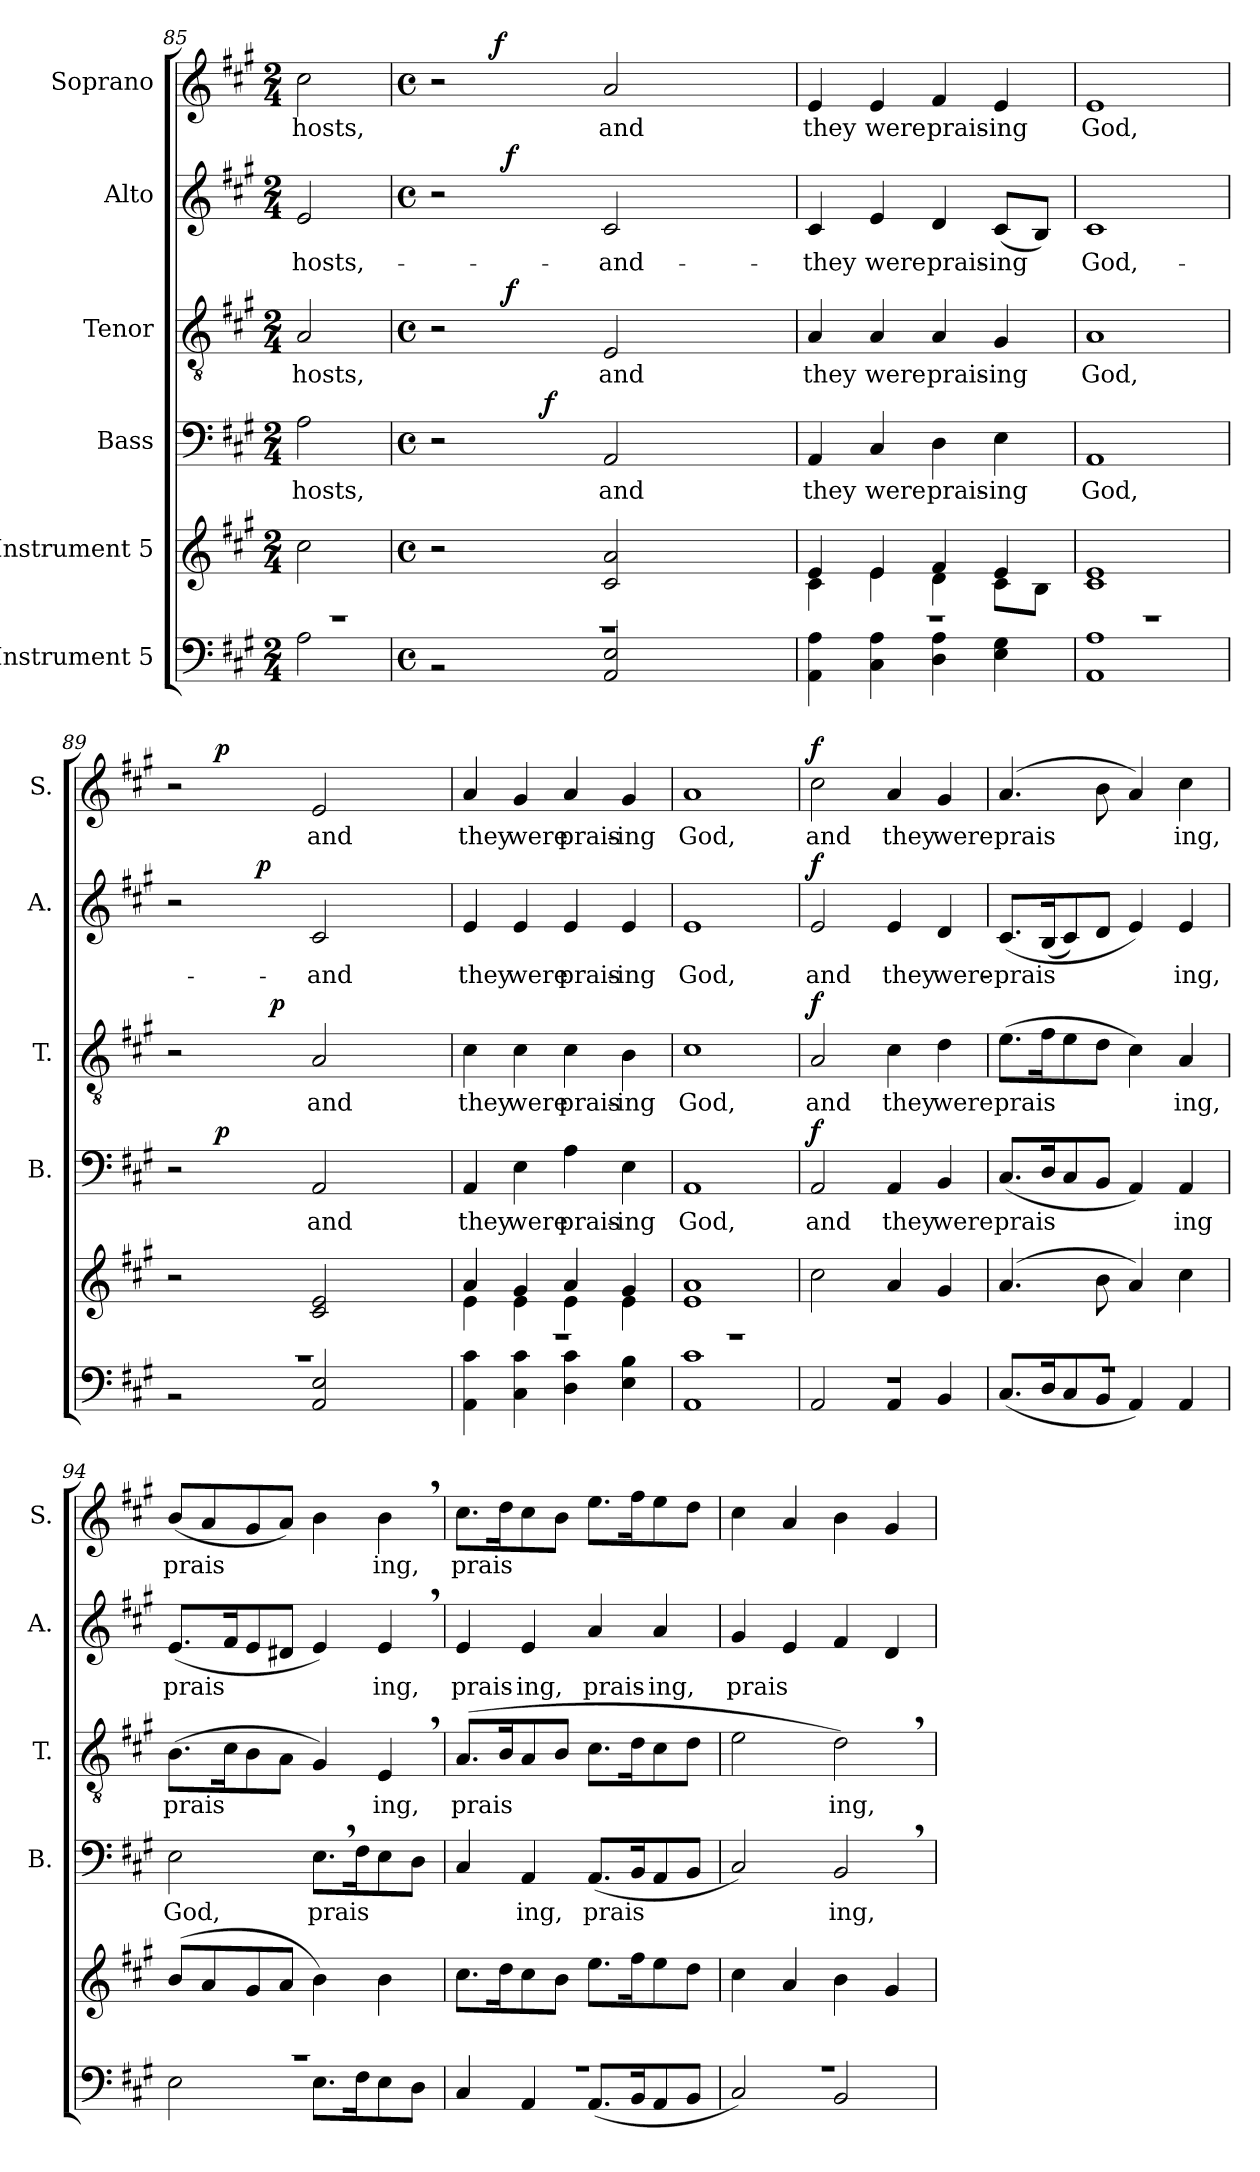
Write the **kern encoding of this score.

**kern	**kern	**kern	**text	**dynam	**kern	**text	**dynam	**kern	**text	**dynam	**kern	**text	**dynam
*part6	*part5	*part4	*part4	*part4	*part3	*part3	*part3	*part2	*part2	*part2	*part1	*part1	*part1
*staff6	*staff5	*staff4	*staff4	*staff4	*staff3	*staff3	*staff3	*staff2	*staff2	*staff2	*staff1	*staff1	*staff1
*I"Instrument 5	*I"Instrument 5	*I"Bass	*	*	*I"Tenor	*	*	*I"Alto	*	*	*I"Soprano	*	*
*	*	*I'B.	*	*	*I'T.	*	*	*I'A.	*	*	*I'S.	*	*
*clefF4	*clefG2	*clefF4	*	*	*clefGv2	*	*	*clefG2	*	*	*clefG2	*	*
*k[f#c#g#]	*k[f#c#g#]	*k[f#c#g#]	*	*	*k[f#c#g#]	*	*	*k[f#c#g#]	*	*	*k[f#c#g#]	*	*
*A:	*A:	*A:	*	*	*A:	*	*	*A:	*	*	*A:	*	*
*M2/4	*M2/4	*M2/4	*	*	*M2/4	*	*	*M2/4	*	*	*M2/4	*	*
=85	=85	=85	=85	=85	=85	=85	=85	=85	=85	=85	=85	=85	=85
*^	*	*	*	*	*	*	*	*	*	*	*	*	*
!	!	!	!	!LO:LY:b:cj	!	!	!LO:LY:b:cj	!	!	!LO:LY:b:cj	!	!	!LO:LY:b:cj	!
2r	2A\	2cc#\	2A\	hosts,	.	2A/	hosts,	.	2e/	hosts,-	.	2cc#\	hosts,	.
=86	=86	=86	=86	=86	=86	=86	=86	=86	=86	=86	=86	=86	=86	=86
*M4/4	*	*M4/4	*M4/4	*	*	*M4/4	*	*	*M4/4	*	*	*M4/4	*	*
*met(c)	*	*met(c)	*met(c)	*	*	*met(c)	*	*	*met(c)	*	*	*met(c)	*	*
*	*	*	*^	*	*	*^	*	*	*^	*	*	*^	*	*
*	*	*	*	*	*	*	*	*	*	*	*	*	*	*	*	*^	*	*
1r	2r	2r	2r	4ryy	.	.	2r	8.ryy	.	.	2r	8.ryy	.	.	2r	8ryy	2ryy	.	.
.	.	.	.	.	.	.	.	.	.	.	.	.	.	.	.	32.ryy	.	.	.
!	!	!	!	!	!	!	!	!	!	!	!	!	!	!	!	!	!	!	!LO:DY:a
.	.	.	.	.	.	.	.	.	.	.	.	.	.	.	.	2ryy	.	.	f
!	!	!	!	!	!	!	!	!	!	!LO:DY:a	!	!	!	!LO:DY:a	!	!	!	!	!
.	.	.	.	.	.	.	.	2ryy	.	f	.	2ryy	.	f	.	.	.	.	.
.	.	.	.	64ryy	.	.	.	.	.	.	.	.	.	.	.	.	.	.	.
!	!	!	!	!	!	!LO:DY:a	!	!	!	!	!	!	!	!	!	!	!	!	!
.	.	.	.	2ryy	.	f	.	.	.	.	.	.	.	.	.	.	.	.	.
!	!	!	!	!	!LO:LY:b:cj	!	!	!	!LO:LY:b:cj	!	!	!	!LO:LY:b:cj	!	!	!	!	!LO:LY:b:cj	!
.	2E/ 2AA/	2c#/ 2a/	2AA/	.	and	.	2E/	.	and	.	2c#/	.	-and-	.	2a/	.	64ryy	and	.
*	*	*	*	*	*	*	*	*	*	*	*	*	*	*	*MM60	*	*	*	*
.	.	.	.	.	.	.	.	.	.	.	.	.	.	.	.	.	4ryy	.	.
.	.	.	.	.	.	.	.	.	.	.	.	.	.	.	.	4ryy	.	.	.
.	.	.	.	.	.	.	.	4ryy	.	.	.	4ryy	.	.	.	.	.	.	.
.	.	.	.	8...ryy	.	.	.	.	.	.	.	.	.	.	.	.	8...ryy	.	.
.	.	.	.	.	.	.	.	.	.	.	.	.	.	.	.	16ryy	.	.	.
.	.	.	.	.	.	.	.	16ryy	.	.	.	16ryy	.	.	.	.	.	.	.
.	.	.	.	.	.	.	.	.	.	.	.	.	.	.	.	64ryy	.	.	.
=87	=87	=87	=87	=87	=87	=87	=87	=87	=87	=87	=87	=87	=87	=87	=87	=87	=87	=87	=87
*	*	*^	*	*	*	*	*	*	*	*	*	*	*	*	*	*	*	*	*
!	!	!	!	!	!	!LO:LY:b:cj	!	!	!	!LO:LY:b:cj	!	!	!	!LO:LY:b:cj	!	!	!	!	!LO:LY:b:cj	!
*	*	*	*	*v	*v	*	*	*	*	*	*	*v	*v	*	*	*v	*v	*v	*	*
*	*	*	*	*	*	*	*v	*v	*	*	*	*	*	*	*	*
1r	4A\ 4AA\	4e/	4c#\	4AA/	they	.	4A/	they	.	4c#/	-they	.	4e/	they	.
!	!	!	!	!	!LO:LY:b:cj	!	!	!LO:LY:b:cj	!	!	!LO:LY:b:cj	!	!	!LO:LY:b:cj	!
.	4A\ 4C#\	4e/	4e\	4C#/	were	.	4A/	were	.	4e/	were	.	4e/	were	.
!	!	!	!	!	!LO:LY:b:cj	!	!	!LO:LY:b:cj	!	!	!LO:LY:b:cj	!	!	!LO:LY:b:cj	!
.	4A\ 4D\	4f#/	4d\	4D\	prais-	.	4A/	prais-	.	4d/	prais-	.	4f#/	prais-	.
!	!	!	!	!	!LO:LY:b:cj	!	!	!LO:LY:b:cj	!	!	!LO:LY:b:cj	!	!	!LO:LY:b:cj	!
.	4E\ 4G#\	4e/	8c#\L	4E\	-ing	.	4G#/	-ing	.	(>8c#/L	-ing-	.	4e/	-ing	.
!	!	!	!	!	!	!	!	!	!	!	!LO:LY:b:cj	!	!	!	!
.	.	.	8B\J	.	.	.	.	.	.	8B/J)	--	.	.	.	.
=88	=88	=88	=88	=88	=88	=88	=88	=88	=88	=88	=88	=88	=88	=88	=88
!	!	!	!	!	!LO:LY:b:cj	!	!	!LO:LY:b:cj	!	!	!LO:LY:b:cj	!	!	!LO:LY:b:cj	!
*	*	*v	*v	*	*	*	*	*	*	*	*	*	*	*	*
1r	1A 1AA	1c# 1e	1AA	God,	.	1A	God,	.	1c#	-God,-	.	1e	God,	.
=89	=89	=89	=89	=89	=89	=89	=89	=89	=89	=89	=89	=89	=89	=89
*	*	*	*^	*	*	*^	*	*	*^	*	*	*^	*	*
1r	2r	2r	2r	8ryy	.	.	2r	4ryy	.	.	2r	4ryy	.	.	2r	8ryy	.	.
.	.	.	.	32ryy	.	.	.	.	.	.	.	.	.	.	.	32ryy	.	.
!	!	!	!	!	!	!LO:DY:a	!	!	!	!	!	!	!	!	!	!	!	!LO:DY:a
.	.	.	.	2ryy	.	p	.	.	.	.	.	.	.	.	.	2ryy	.	p
.	.	.	.	.	.	.	.	16ryy	.	.	.	32ryy	.	.	.	.	.	.
!	!	!	!	!	!	!	!	!	!	!	!	!	!	!LO:DY:a	!	!	!	!
.	.	.	.	.	.	.	.	.	.	.	.	2ryy	.	p	.	.	.	.
!	!	!	!	!	!	!	!	!	!	!LO:DY:a	!	!	!	!	!	!	!	!
.	.	.	.	.	.	.	.	2ryy	.	p	.	.	.	.	.	.	.	.
!	!	!	!	!	!LO:LY:b:cj	!	!	!	!LO:LY:b:cj	!	!	!	!LO:LY:b:cj	!	!	!	!LO:LY:b:cj	!
.	2E/ 2AA/	2c#/ 2e/	2AA/	.	and	.	2A/	.	and	.	2c#/	.	-and	.	2e/	.	and	.
.	.	.	.	4ryy	.	.	.	.	.	.	.	.	.	.	.	4ryy	.	.
.	.	.	.	.	.	.	.	.	.	.	.	8..ryy	.	.	.	.	.	.
.	.	.	.	.	.	.	.	8.ryy	.	.	.	.	.	.	.	.	.	.
.	.	.	.	16.ryy	.	.	.	.	.	.	.	.	.	.	.	16.ryy	.	.
!!LO:PB:g=z
=90	=90	=90	=90	=90	=90	=90	=90	=90	=90	=90	=90	=90	=90	=90	=90	=90	=90	=90
*	*	*^	*	*	*	*	*	*	*	*	*	*	*	*	*	*	*	*
!	!	!	!	!	!	!LO:LY:b:cj	!	!	!	!LO:LY:b:cj	!	!	!	!LO:LY:b:cj	!	!	!	!LO:LY:b:cj	!
*	*	*	*	*v	*v	*	*	*	*	*	*	*v	*v	*	*	*v	*v	*	*
*	*	*	*	*	*	*	*v	*v	*	*	*	*	*	*	*	*
1r	4AA\ 4c#\	4a/	4e\	4AA/	they	.	4c#\	they	.	4e/	they	.	4a/	they	.
!	!	!	!	!	!LO:LY:b:cj	!	!	!LO:LY:b:cj	!	!	!LO:LY:b:cj	!	!	!LO:LY:b:cj	!
.	4C#\ 4c#\	4g#/	4e\	4E\	were	.	4c#\	were	.	4e/	were	.	4g#/	were	.
!	!	!	!	!	!LO:LY:b:cj	!	!	!LO:LY:b:cj	!	!	!LO:LY:b:cj	!	!	!LO:LY:b:cj	!
.	4c#\ 4D\	4a/	4e\	4A\	prais-	.	4c#\	prais-	.	4e/	prais-	.	4a/	prais-	.
!	!	!	!	!	!LO:LY:b:cj	!	!	!LO:LY:b:cj	!	!	!LO:LY:b:cj	!	!	!LO:LY:b:cj	!
.	4B\ 4E\	4g#/	4e\	4E\	-ing	.	4B\	-ing	.	4e/	-ing	.	4g#/	-ing	.
=91	=91	=91	=91	=91	=91	=91	=91	=91	=91	=91	=91	=91	=91	=91	=91
!	!	!	!	!	!LO:LY:b:cj	!	!	!LO:LY:b:cj	!	!	!LO:LY:b:cj	!	!	!LO:LY:b:cj	!
*	*	*v	*v	*	*	*	*	*	*	*	*	*	*	*	*
1r	1c# 1AA	1e 1a	1AA	God,	.	1c#	God,	.	1e	God,	.	1a	God,	.
=92	=92	=92	=92	=92	=92	=92	=92	=92	=92	=92	=92	=92	=92	=92
!	!	!	!	!LO:LY:b:cj	!LO:DY:a	!	!LO:LY:b:cj	!LO:DY:a	!	!LO:LY:b:cj	!LO:DY:a	!	!LO:LY:b:cj	!LO:DY:a
1r	2AA/	2cc#\	2AA/	and	f	2A/	and	f	2e/	and	f	2cc#\	and	f
!	!	!	!	!LO:LY:b:cj	!	!	!LO:LY:b:cj	!	!	!LO:LY:b:cj	!	!	!LO:LY:b:cj	!
.	4AA/	4a/	4AA/	they	.	4c#\	they	.	4e/	they	.	4a/	they	.
!	!	!	!	!LO:LY:b:cj	!	!	!LO:LY:b:cj	!	!	!LO:LY:b:cj	!	!	!LO:LY:b:cj	!
.	4BB/	4g#/	4BB/	were	.	4d\	were	.	4d/	were-	.	4g#/	were	.
=93	=93	=93	=93	=93	=93	=93	=93	=93	=93	=93	=93	=93	=93	=93
!	!	!	!	!LO:LY:b:cj	!	!	!LO:LY:b:cj	!	!	!LO:LY:b:cj	!	!	!LO:LY:b:cj	!
1r	(<8.C#/L	(>4.a/	(<8.C#/L	prais-	.	(>8.e\L	prais-	.	(>8.c#/L	-prais-	.	(>4.a/	prais-	.
!	!	!	!	!LO:LY:b:cj	!	!	!LO:LY:b:cj	!	!	!LO:LY:b:cj	!	!	!	!
.	16D/	.	16D/	--	.	16f#\	--	.	(>16B/	--	.	.	.	.
!	!	!	!	!LO:LY:b:cj	!	!	!LO:LY:b:cj	!	!	!LO:LY:b:cj	!	!	!	!
.	8C#/	.	8C#/	--	.	8e\	--	.	8c#/)	--	.	.	.	.
!	!	!	!	!LO:LY:b:cj	!	!	!LO:LY:b:cj	!	!	!LO:LY:b:cj	!	!	!LO:LY:b:cj	!
.	8BB/J	8b\	8BB/J	--	.	8d\J	--	.	8d/J	--	.	8b\	--	.
!	!	!	!	!LO:LY:b:cj	!	!	!LO:LY:b:cj	!	!	!LO:LY:b:cj	!	!	!LO:LY:b:cj	!
.	4AA/)	4a/)	4AA/)	--	.	4c#\)	--	.	4e/)	--	.	4a/)	--	.
!	!	!	!	!LO:LY:b:cj	!	!	!LO:LY:b:cj	!	!	!LO:LY:b:cj	!	!	!LO:LY:b:cj	!
.	4AA/	4cc#\	4AA/	-ing	.	4A/	-ing,	.	4e/	-ing,	.	4cc#\	-ing,	.
=94	=94	=94	=94	=94	=94	=94	=94	=94	=94	=94	=94	=94	=94	=94
!	!	!	!	!LO:LY:b:cj	!	!	!LO:LY:b:cj	!	!	!LO:LY:b:cj	!	!	!LO:LY:b:cj	!
1r	2E\	(>8b/L	2E\	God,	.	(>8.B\L	prais-	.	(>8.e/L	prais-	.	(>8b/L	prais-	.
!	!	!	!	!	!	!	!	!	!	!	!	!	!LO:LY:b:cj	!
.	.	8a/	.	.	.	.	.	.	.	.	.	8a/	--	.
!	!	!	!	!	!	!	!LO:LY:b:cj	!	!	!LO:LY:b:cj	!	!	!	!
.	.	.	.	.	.	16c#\	--	.	16f#/	--	.	.	.	.
!	!	!	!	!	!	!	!LO:LY:b:cj	!	!	!LO:LY:b:cj	!	!	!LO:LY:b:cj	!
.	.	8g#/	.	.	.	8B\	--	.	8e/	--	.	8g#/	--	.
!	!	!	!	!	!	!	!LO:LY:b:cj	!	!	!LO:LY:b:cj	!	!	!LO:LY:b:cj	!
.	.	8a/J	.	.	.	8A\J	--	.	8d#X/J	--	.	8a/J)	--	.
!	!	!	!	!LO:LY:b:cj	!	!	!LO:LY:b:cj	!	!	!LO:LY:b:cj	!	!	!LO:LY:b:cj	!
.	8.E\L	4b\)	8.E,>\L	prais-	.	4G#/)	--	.	4e/)	--	.	4b\	--	.
!	!	!	!	!LO:LY:b:cj	!	!	!	!	!	!	!	!	!	!
.	16F#\	.	16F#\	--	.	.	.	.	.	.	.	.	.	.
!	!	!	!	!LO:LY:b:cj	!	!	!LO:LY:b:cj	!	!	!LO:LY:b:cj	!	!	!LO:LY:b:cj	!
.	8E\	4b\	8E\	--	.	4E,>/	-ing,	.	4e,>/	-ing,	.	4b,>\	-ing,	.
!	!	!	!	!LO:LY:b:cj	!	!	!	!	!	!	!	!	!	!
.	8D\J	.	8D\J	--	.	.	.	.	.	.	.	.	.	.
!!LO:PB:g=z
=95	=95	=95	=95	=95	=95	=95	=95	=95	=95	=95	=95	=95	=95	=95
!	!	!	!	!LO:LY:b:cj	!	!	!LO:LY:b:cj	!	!	!LO:LY:b:cj	!	!	!LO:LY:b:cj	!
1r	4C#/	8.cc#\L	4C#/	--	.	(>8.A/L	prais-	.	4e/	prais-	.	8.cc#\L	prais-	.
!	!	!	!	!	!	!	!LO:LY:b:cj	!	!	!	!	!	!LO:LY:b:cj	!
.	.	16dd\	.	.	.	16B/	--	.	.	.	.	16dd\	--	.
!	!	!	!	!LO:LY:b:cj	!	!	!LO:LY:b:cj	!	!	!LO:LY:b:cj	!	!	!LO:LY:b:cj	!
.	4AA/	8cc#\	4AA/	-ing,	.	8A/	--	.	4e/	-ing,	.	8cc#\	--	.
!	!	!	!	!	!	!	!LO:LY:b:cj	!	!	!	!	!	!LO:LY:b:cj	!
.	.	8b\J	.	.	.	8B/J	--	.	.	.	.	8b\J	--	.
!	!	!	!	!LO:LY:b:cj	!	!	!LO:LY:b:cj	!	!	!LO:LY:b:cj	!	!	!LO:LY:b:cj	!
.	(>8.AA/L	8.ee\L	(>8.AA/L	prais-	.	8.c#\L	--	.	4a/	prais-	.	8.ee\L	--	.
!	!	!	!	!LO:LY:b:cj	!	!	!LO:LY:b:cj	!	!	!	!	!	!LO:LY:b:cj	!
.	16BB/	16ff#\	16BB/	--	.	16d\	--	.	.	.	.	16ff#\	--	.
!	!	!	!	!LO:LY:b:cj	!	!	!LO:LY:b:cj	!	!	!LO:LY:b:cj	!	!	!LO:LY:b:cj	!
.	8AA/	8ee\	8AA/	--	.	8c#\	--	.	4a/	-ing,	.	8ee\	--	.
!	!	!	!	!LO:LY:b:cj	!	!	!LO:LY:b:cj	!	!	!	!	!	!LO:LY:b:cj	!
.	8BB/J	8dd\J	8BB/J	--	.	8d\J	--	.	.	.	.	8dd\J	--	.
=96	=96	=96	=96	=96	=96	=96	=96	=96	=96	=96	=96	=96	=96	=96
!	!	!	!	!LO:LY:b:cj	!	!	!LO:LY:b:cj	!	!	!LO:LY:b:cj	!	!	!LO:LY:b:cj	!
1r	2C#/)	4cc#\	2C#/)	--	.	2e\	--	.	4g#/	prais-	.	4cc#\	--	.
!	!	!	!	!	!	!	!	!	!	!LO:LY:b:cj	!	!	!LO:LY:b:cj	!
.	.	4a/	.	.	.	.	.	.	4e/	--	.	4a/	--	.
!	!	!	!	!LO:LY:b:cj	!	!	!LO:LY:b:cj	!	!	!LO:LY:b:cj	!	!	!LO:LY:b:cj	!
.	2BB/	4b\	2BB,>/	-ing,	.	2d,>\)	-ing,	.	4f#/	--	.	4b\	--	.
!	!	!	!	!	!	!	!	!	!	!LO:LY:b:cj	!	!	!LO:LY:b:cj	!
.	.	4g#/	.	.	.	.	.	.	4d/	--	.	4g#/	--	.
*v	*v	*	*	*	*	*	*	*	*	*	*	*	*	*
=	=	=	=	=	=	=	=	=	=	=	=	=	=
*-	*-	*-	*-	*-	*-	*-	*-	*-	*-	*-	*-	*-	*-
